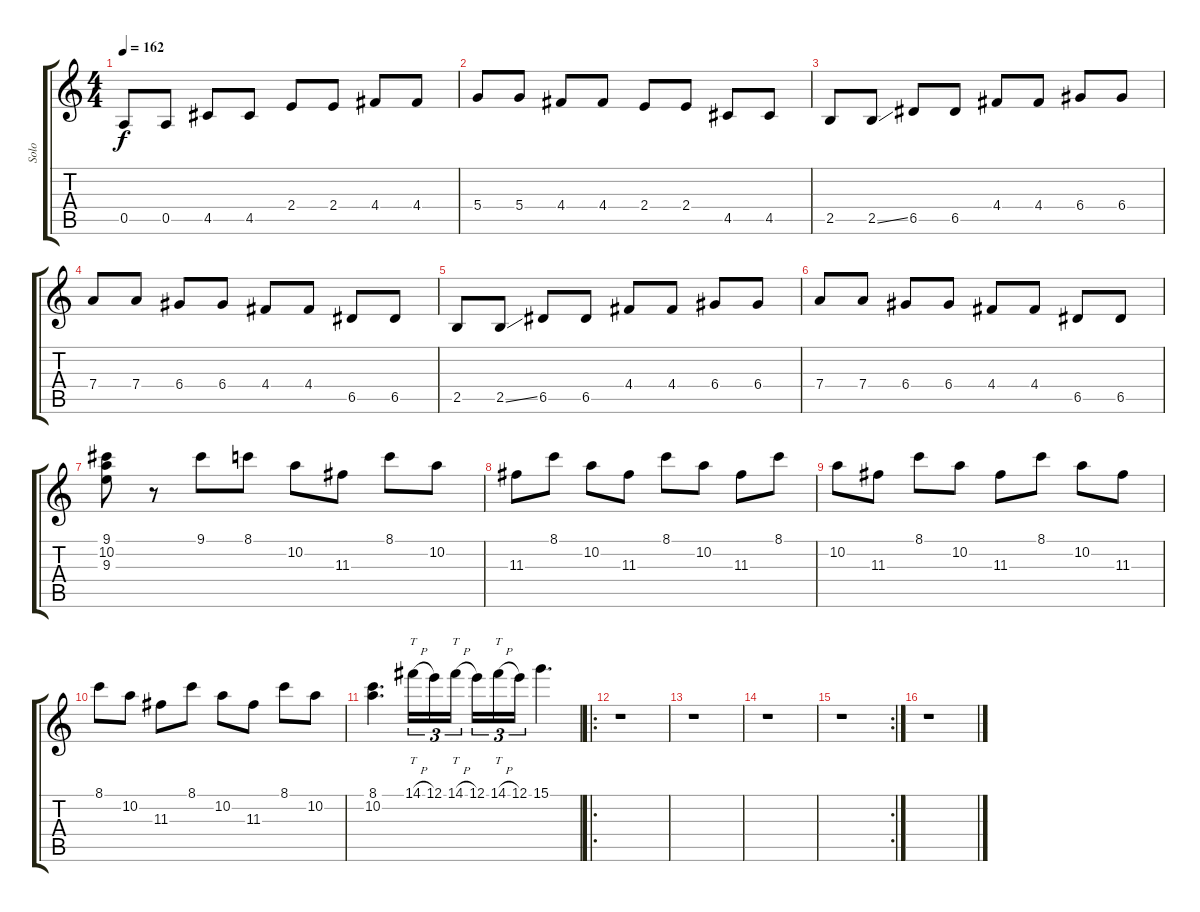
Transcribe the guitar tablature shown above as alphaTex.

\track ("Solo" "Solo") {instrument distortionguitar}
\staff {score tabs}
\tuning (E4 B3 G3 D3 A2 E2) {hide}
\ts (4 4)
\tempo 162
\clef g2
\ks c
0.5.8{dy f} 0.5.8 4.5.8 4.5.8 2.4.8 2.4.8 4.4.8 4.4.8 |
5.4.8 5.4.8 4.4.8 4.4.8 2.4.8 2.4.8 4.5.8 4.5.8 |
2.5.8 2.5{ss}.8 6.5.8 6.5.8 4.4.8 4.4.8 6.4.8 6.4.8 |
7.4.8 7.4.8 6.4.8 6.4.8 4.4.8 4.4.8 6.5.8 6.5.8 |
2.5.8 2.5{ss}.8 6.5.8 6.5.8 4.4.8 4.4.8 6.4.8 6.4.8 |
7.4.8 7.4.8 6.4.8 6.4.8 4.4.8 4.4.8 6.5.8 6.5.8 |
(9.1 10.2 9.3).8 r.8 9.1.8 8.1.8 10.2.8 11.3.8 8.1.8 10.2.8 |
11.3.8 8.1.8 10.2.8 11.3.8 8.1.8 10.2.8 11.3.8 8.1.8 |
10.2.8 11.3.8 8.1.8 10.2.8 11.3.8 8.1.8 10.2.8 11.3.8 |
8.1.8 10.2.8 11.3.8 8.1.8 10.2.8 11.3.8 8.1.8 10.2.8 |
(8.1 10.2).4{d} 14.1{h}.16{tt tu (3 2)} 12.1.16{tu (3 2)} 14.1{h}.16{tt tu (3 2)} 12.1.16{tu (3 2)} 14.1{h}.16{tt tu (3 2)} 12.1.16{tu (3 2)} 15.1.4{d} |
\ro
r.1 |
r.1 |
r.1 |
\rc 2
r.1 |
r.1
